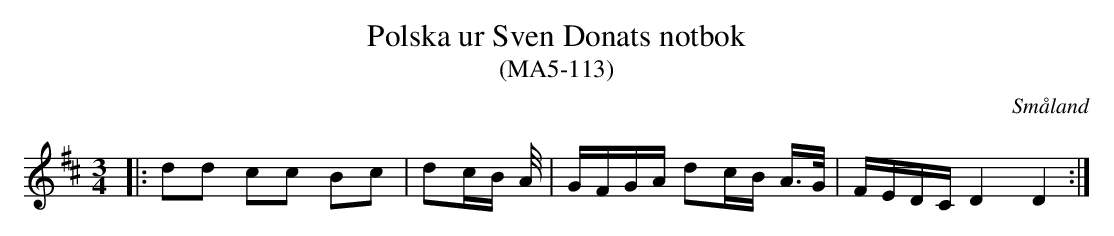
X:1
T:Polska ur Sven Donats notbok
T:(MA5-113)
O:Småland
M:3/4
L:1/16
K:D
|: d2d2 c2c2 B2c2 | d2cB A/2 | GFGA d2cB A>G | FEDC D4 D4:|
